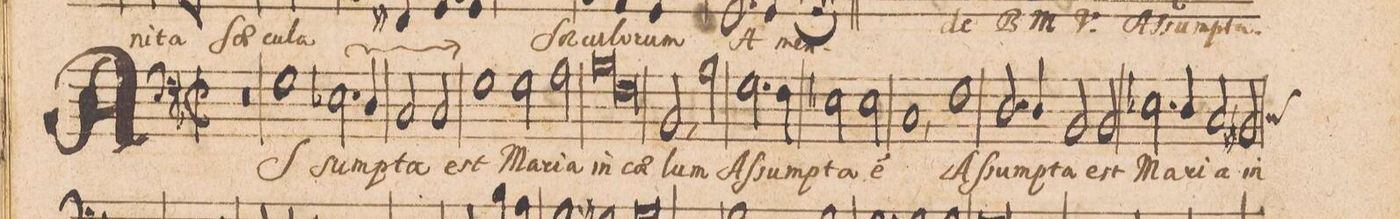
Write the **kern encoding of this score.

**kern	**text
*I"[Baſso]	*
*clefF4	*
*k[b-]	*
*met(C|)	*
*M2/1	*
0r	.
=2-	=2-
1G\	Aſ-
*2\right	*
2.E-X\	-sum-
4D/	-pta
=3-	=3-
2C/	est
2C/	Ma-
1G\	-ri-
=4-	=4-
2G\	-a
2A\	in
*lig	*
1B-\	cae-
=5-	=5-
1F\	.
*Xlig	*
2BB-,/	-lum
2B-\	Aſ-
=6-	=6-
2.G\	-sum-
4F\	.
2E-X\	.
2E-\	-pta
=7-	=7-
1C/,	e(st)
1F\	Aſ-
=8-	=8-
2.D/	-sum-
4D/	-pta
2BB-/	est
2BB-/	Ma-
=9-	=9-
2.E-X\	-ri-
4D/	.
2C/	-a
*custos:C	*
2BBn/	in
=10-	=10-
*-	*-
